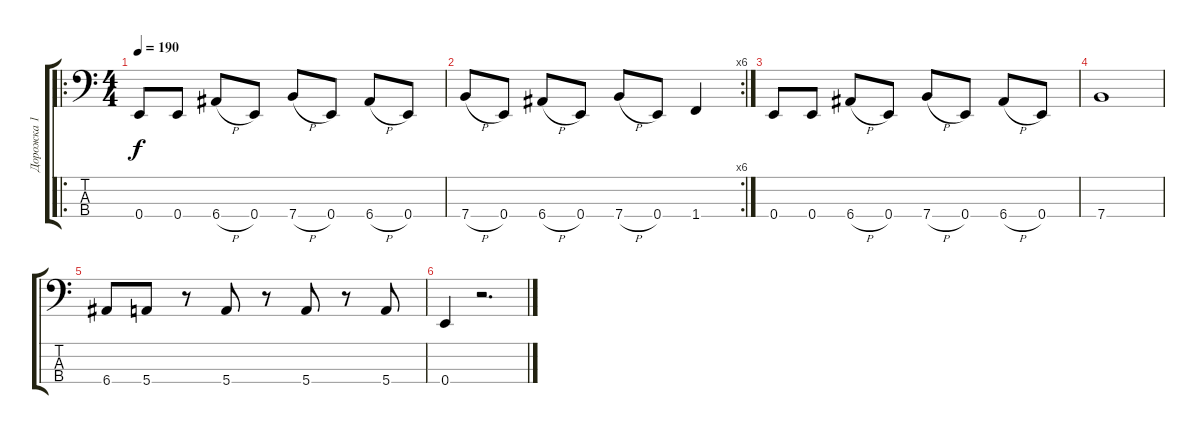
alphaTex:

\track ("Дорожка 1" "Дорожка 1") {instrument overdrivenguitar}
\staff {score tabs}
\tuning (G2 D2 A1 E1) {hide}
\ro
\ts (4 4)
\tempo 190
\clef f4
\ks c
0.4.8{dy f} 0.4.8 6.4{h}.8 0.4.8 7.4{h}.8 0.4.8 6.4{h}.8 0.4.8 |
\rc 6
7.4{h}.8 0.4.8 6.4{h}.8 0.4.8 7.4{h}.8 0.4.8 1.4.4 |
0.4.8 0.4.8 6.4{h}.8 0.4.8 7.4{h}.8 0.4.8 6.4{h}.8 0.4.8 |
7.4.1 |
6.4.8 5.4.8 r.8 5.4.8 r.8 5.4.8 r.8 5.4.8 |
0.4.4 r.2{d}
